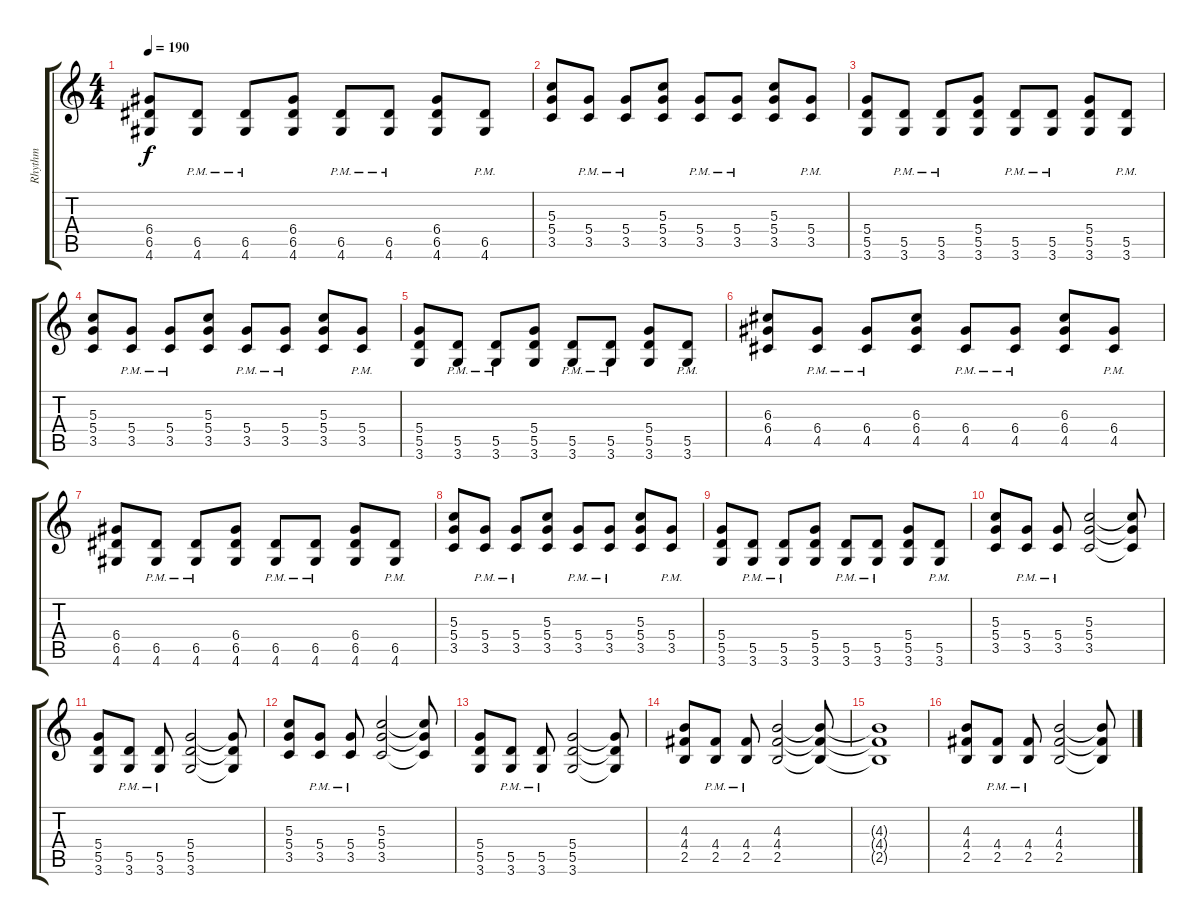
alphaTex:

\track ("Rhythm" "Rhythm") {instrument distortionguitar}
\staff {score tabs}
\tuning (E4 B3 G3 D3 A2 E2) {hide}
\ts (4 4)
\tempo 190
\clef g2
\ks c
(6.4 6.5 4.6).8{dy f} (6.5{pm} 4.6{pm}).8 (6.5{pm} 4.6{pm}).8 (6.4 6.5 4.6).8 (6.5{pm} 4.6{pm}).8 (6.5{pm} 4.6{pm}).8 (6.4 6.5 4.6).8 (6.5{pm} 4.6{pm}).8 |
(5.3 5.4 3.5).8 (5.4{pm} 3.5{pm}).8 (5.4{pm} 3.5{pm}).8 (5.3 5.4 3.5).8 (5.4{pm} 3.5{pm}).8 (5.4{pm} 3.5{pm}).8 (5.3 5.4 3.5).8 (5.4{pm} 3.5{pm}).8 |
(5.4 5.5 3.6).8 (5.5{pm} 3.6{pm}).8 (5.5{pm} 3.6{pm}).8 (5.4 5.5 3.6).8 (5.5{pm} 3.6{pm}).8 (5.5{pm} 3.6{pm}).8 (5.4 5.5 3.6).8 (5.5{pm} 3.6{pm}).8 |
(5.3 5.4 3.5).8 (5.4{pm} 3.5{pm}).8 (5.4{pm} 3.5{pm}).8 (5.3 5.4 3.5).8 (5.4{pm} 3.5{pm}).8 (5.4{pm} 3.5{pm}).8 (5.3 5.4 3.5).8 (5.4{pm} 3.5{pm}).8 |
(5.4 5.5 3.6).8 (5.5{pm} 3.6{pm}).8 (5.5{pm} 3.6{pm}).8 (5.4 5.5 3.6).8 (5.5{pm} 3.6{pm}).8 (5.5{pm} 3.6{pm}).8 (5.4 5.5 3.6).8 (5.5{pm} 3.6{pm}).8 |
(6.3 6.4 4.5).8 (6.4{pm} 4.5{pm}).8 (6.4{pm} 4.5{pm}).8 (6.3 6.4 4.5).8 (6.4{pm} 4.5{pm}).8 (6.4{pm} 4.5{pm}).8 (6.3 6.4 4.5).8 (6.4{pm} 4.5{pm}).8 |
(6.4 6.5 4.6).8 (6.5{pm} 4.6{pm}).8 (6.5{pm} 4.6{pm}).8 (6.4 6.5 4.6).8 (6.5{pm} 4.6{pm}).8 (6.5{pm} 4.6{pm}).8 (6.4 6.5 4.6).8 (6.5{pm} 4.6{pm}).8 |
(5.3 5.4 3.5).8 (5.4{pm} 3.5{pm}).8 (5.4{pm} 3.5{pm}).8 (5.3 5.4 3.5).8 (5.4{pm} 3.5{pm}).8 (5.4{pm} 3.5{pm}).8 (5.3 5.4 3.5).8 (5.4{pm} 3.5{pm}).8 |
(5.4 5.5 3.6).8 (5.5{pm} 3.6{pm}).8 (5.5{pm} 3.6{pm}).8 (5.4 5.5 3.6).8 (5.5{pm} 3.6{pm}).8 (5.5{pm} 3.6{pm}).8 (5.4 5.5 3.6).8 (5.5{pm} 3.6{pm}).8 |
(5.3 5.4 3.5).8 (5.4{pm} 3.5{pm}).8 (5.4{pm} 3.5{pm}).8 (5.3 5.4 3.5).2 (5.3{t} 5.4{t} 3.5{t}).8 |
(5.4 5.5 3.6).8 (5.5{pm} 3.6{pm}).8 (5.5{pm} 3.6{pm}).8 (5.4 5.5 3.6).2 (5.4{t} 5.5{t} 3.6{t}).8 |
(5.3 5.4 3.5).8 (5.4{pm} 3.5{pm}).8 (5.4{pm} 3.5{pm}).8 (5.3 5.4 3.5).2 (5.3{t} 5.4{t} 3.5{t}).8 |
(5.4 5.5 3.6).8 (5.5{pm} 3.6{pm}).8 (5.5{pm} 3.6{pm}).8 (5.4 5.5 3.6).2 (5.4{t} 5.5{t} 3.6{t}).8 |
(4.3 4.4 2.5).8 (4.4{pm} 2.5{pm}).8 (4.4{pm} 2.5{pm}).8 (4.3 4.4 2.5).2 (4.3{t} 4.4{t} 2.5{t}).8 |
(4.3{t} 4.4{t} 2.5{t}).1 |
(4.3 4.4 2.5).8 (4.4{pm} 2.5{pm}).8 (4.4{pm} 2.5{pm}).8 (4.3 4.4 2.5).2 (4.3{t} 4.4{t} 2.5{t}).8
